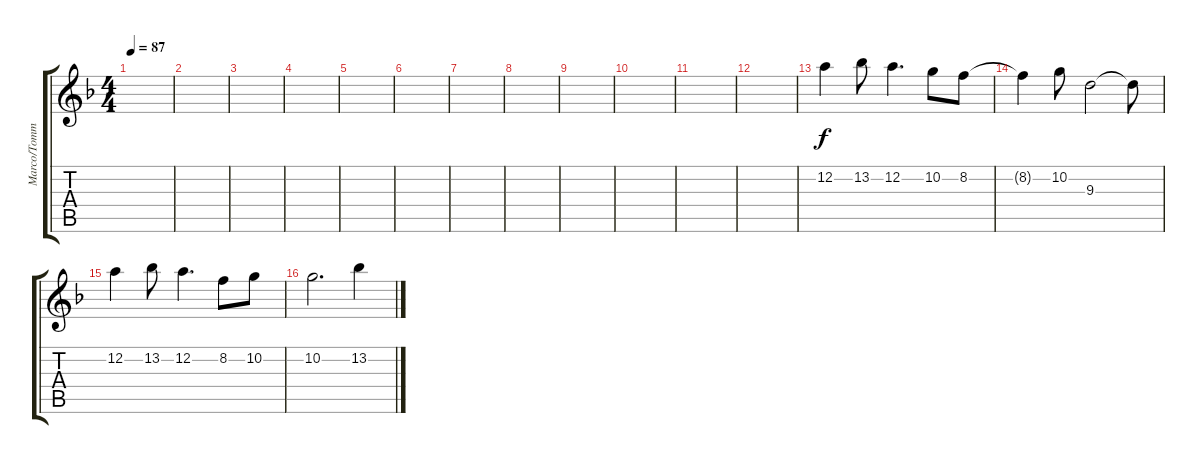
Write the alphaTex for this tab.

\track ("Marco/Tommi" "Marco/Tomm") {instrument acousticguitarsteel}
\staff {score tabs}
\tuning (D4 A3 F3 C3 G2 D2) {hide}
\ts (4 4)
\tempo 87
\clef g2
\ks dminor
|
|
|
|
|
|
|
|
|
|
|
|
12.2.4 13.2.8 12.2.4{d} 10.2.8 8.2.8 |
8.2{t}.4 10.2.8 9.3.2 9.3{t}.8 |
12.2.4 13.2.8 12.2.4{d} 8.2.8 10.2.8 |
10.2.2{d} 13.2.4
